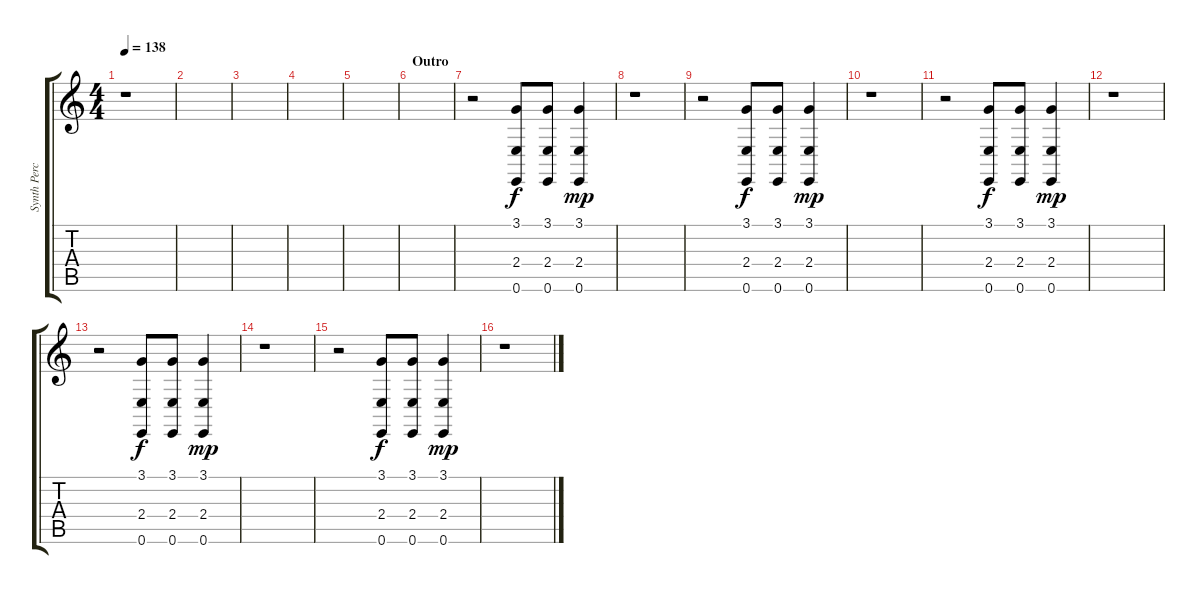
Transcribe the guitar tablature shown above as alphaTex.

\track ("Synth Percs" "Synth Perc") {instrument woodblock}
\staff {score tabs}
\tuning (E4 B3 G3 D3 A2 E2) {hide}
\ts (4 4)
\tempo 138
\clef g2
\ks c
r.1{dy mp} |
|
|
|
|
\section ("" "Outro")
|
r.2 (3.1 2.4 0.6).8{dy f} (3.1 2.4 0.6).8 (3.1 2.4 0.6).4{dy mp} |
r.1 |
r.2 (3.1 2.4 0.6).8{dy f} (3.1 2.4 0.6).8 (3.1 2.4 0.6).4{dy mp} |
r.1 |
r.2 (3.1 2.4 0.6).8{dy f} (3.1 2.4 0.6).8 (3.1 2.4 0.6).4{dy mp} |
r.1 |
r.2 (3.1 2.4 0.6).8{dy f} (3.1 2.4 0.6).8 (3.1 2.4 0.6).4{dy mp} |
r.1 |
r.2 (3.1 2.4 0.6).8{dy f} (3.1 2.4 0.6).8 (3.1 2.4 0.6).4{dy mp} |
r.1
